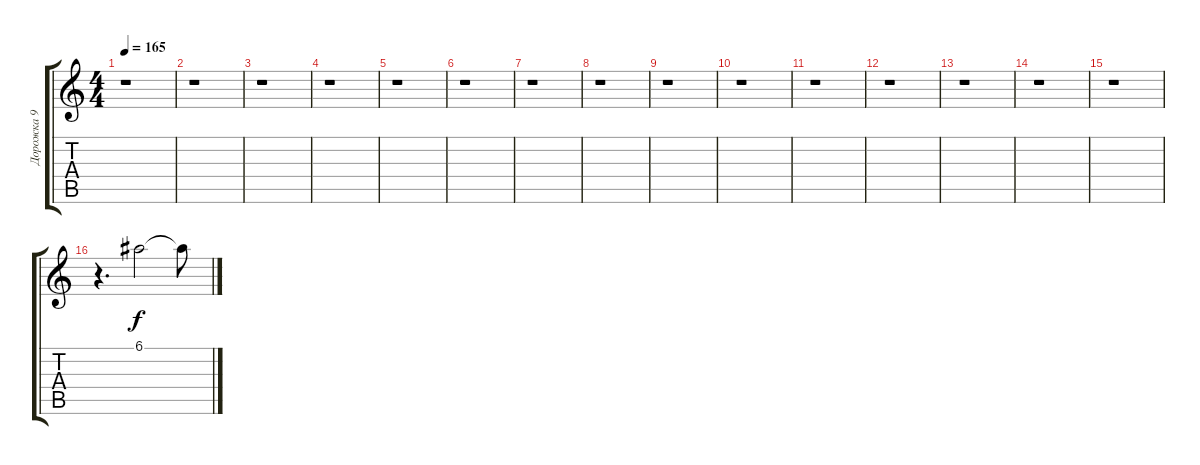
\track ("Дорожка 9" "Дорожка 9") {instrument overdrivenguitar}
\staff {score tabs}
\tuning (E4 B3 G3 D3 A2 E2) {hide}
\ts (4 4)
\tempo 165
\clef g2
\ks c
r.1{dy f} |
r.1 |
r.1 |
r.1 |
r.1 |
r.1 |
r.1 |
r.1 |
r.1 |
r.1 |
r.1 |
r.1 |
r.1 |
r.1 |
r.1 |
r.4{d} 6.1.2 6.1{t}.8
